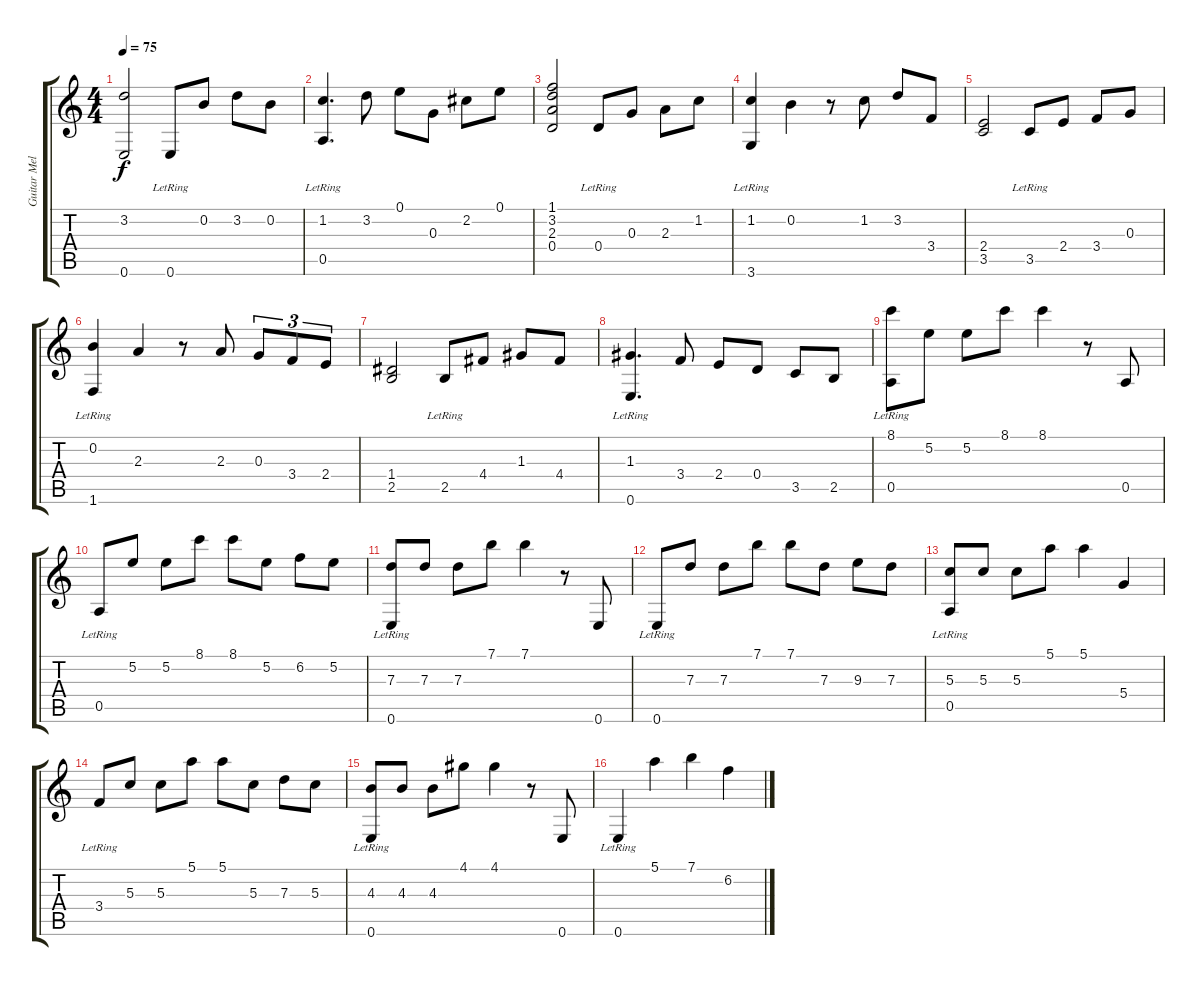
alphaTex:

\track ("Guitar Melody" "Guitar Mel") {instrument acousticguitarnylon}
\staff {score tabs}
\tuning (E4 B3 G3 D3 A2 E2) {hide}
\ts (4 4)
\tempo 75
\clef g2
\ks c
(3.2 0.6).2{dy f} 0.6{lr}.8 0.2.8 3.2.8 0.2.8 |
(1.2 0.5{lr}).4{d} 3.2.8 0.1.8 0.3.8 2.2.8 0.1.8 |
(1.1 3.2 2.3 0.4).2 0.4{lr}.8 0.3.8 2.3.8 1.2.8 |
(1.2 3.6{lr}).4 0.2.4 r.8 1.2.8 3.2.8 3.4.8 |
(2.4 3.5).2 3.5{lr}.8 2.4.8 3.4.8 0.3.8 |
(0.2 1.6{lr}).4 2.3.4 r.8 2.3.8 0.3.8{tu (3 2)} 3.4.8{tu (3 2)} 2.4.8{tu (3 2)} |
(1.4 2.5).2 2.5{lr}.8 4.4.8 1.3.8 4.4.8 |
(1.3{lr} 0.6).4{d} 3.4.8 2.4.8 0.4.8 3.5.8 2.5.8 |
(8.1 0.5{lr}).8 5.2.8 5.2.8 8.1.8 8.1.4 r.8 0.5.8 |
0.5{lr}.8 5.2.8 5.2.8 8.1.8 8.1.8 5.2.8 6.2.8 5.2.8 |
(7.3 0.6{lr}).8 7.3.8 7.3.8 7.1.8 7.1.4 r.8 0.6.8 |
0.6{lr}.8 7.3.8 7.3.8 7.1.8 7.1.8 7.3.8 9.3.8 7.3.8 |
(5.3 0.5{lr}).8 5.3.8 5.3.8 5.1.8 5.1.4 5.4.4 |
3.4{lr}.8 5.3.8 5.3.8 5.1.8 5.1.8 5.3.8 7.3.8 5.3.8 |
(4.3 0.6{lr}).8 4.3.8 4.3.8 4.1.8 4.1.4 r.8 0.6.8 |
0.6{lr}.4 5.1.4 7.1.4 6.2.4
